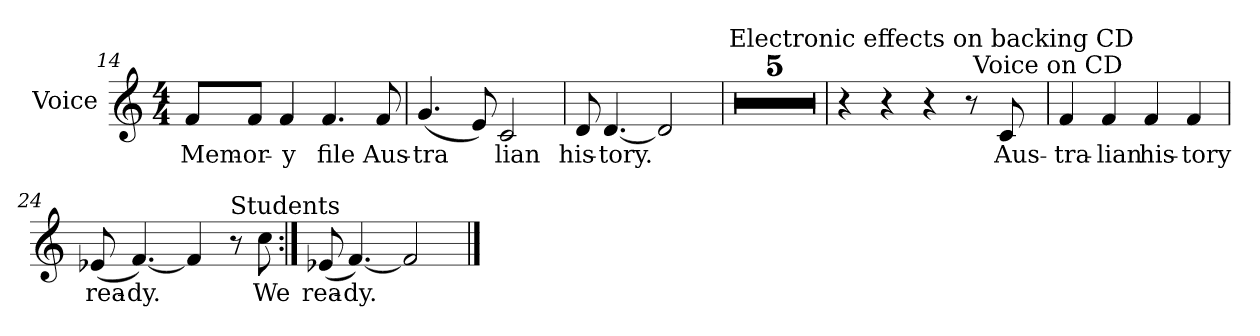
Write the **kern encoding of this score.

**kern	**text
*part1	*part1
*staff1	*staff1
*I"Voice	*
*I'Voice	*
*clefG2	*
*k[]	*
*C:	*
*M4/4	*
=14	=14
!	!LO:LY:b:color=#000000
8fi/L	Mem-
!	!LO:LY:b:color=#000000
8fi/J	-or-
!	!LO:LY:b:color=#000000
4fi/	-y
!	!LO:LY:b:color=#000000
4.fi/	file
!	!LO:LY:b:color=#000000
8fi/	Aus-
!!LO:LB:g=z
=15	=15
!	!LO:LY:b:color=#000000
(4.gi/	-tra
8ei/)	.
!	!LO:LY:b:color=#000000
2ci/	lian
=16	=16
!	!LO:LY:b:color=#000000
8di/	his-
!	!LO:LY:b:color=#000000
[4.di/	-tory.
2di/]	.
=17	=17
!LO:TX:a:t=Electronic effects on backing CD	!
1r	.
=18	=18
1r	.
=19	=19
1r	.
=20	=20
1r	.
=21	=21
1r	.
!!LO:LB:g=z
=22	=22
*^	*
4r	2ryy	.
4r	.	.
4r	4ryy	.
8r	128ryy	.
.	512.ryy	.
!	!LO:TX:a:t=Voice on CD	!
.	8ryy	.
!	!	!LO:LY:b:color=#000000
8ci/	.	Aus-
.	16ryy	.
.	32ryy	.
.	64ryy	.
.	256ryy	.
.	1024ryy	.
*v	*v	*
=23	=23
*^	*
!	!	!LO:LY:b:color=#000000
*v	*v	*
4fi/	-tra-
!	!LO:LY:b:color=#000000
4fi/	-lian
!	!LO:LY:b:color=#000000
4fi/	his-
!	!LO:LY:b:color=#000000
4fi/	-tory
=24	=24
!	!LO:LY:b:color=#000000
(8e-Xi/	rea-
!	!LO:LY:b:color=#000000
[4.fi/)	-dy.
4fi/]	.
!LO:TX:a:t=Students	!
8r	.
!	!LO:LY:b:color=#000000
8cci\	We
=25:|!	=25:|!
!	!LO:LY:b:color=#000000
(8e-Xi/	rea-
!	!LO:LY:b:color=#000000
[4.fi/)	-dy.
2fi/]	.
==	==
*-	*-
